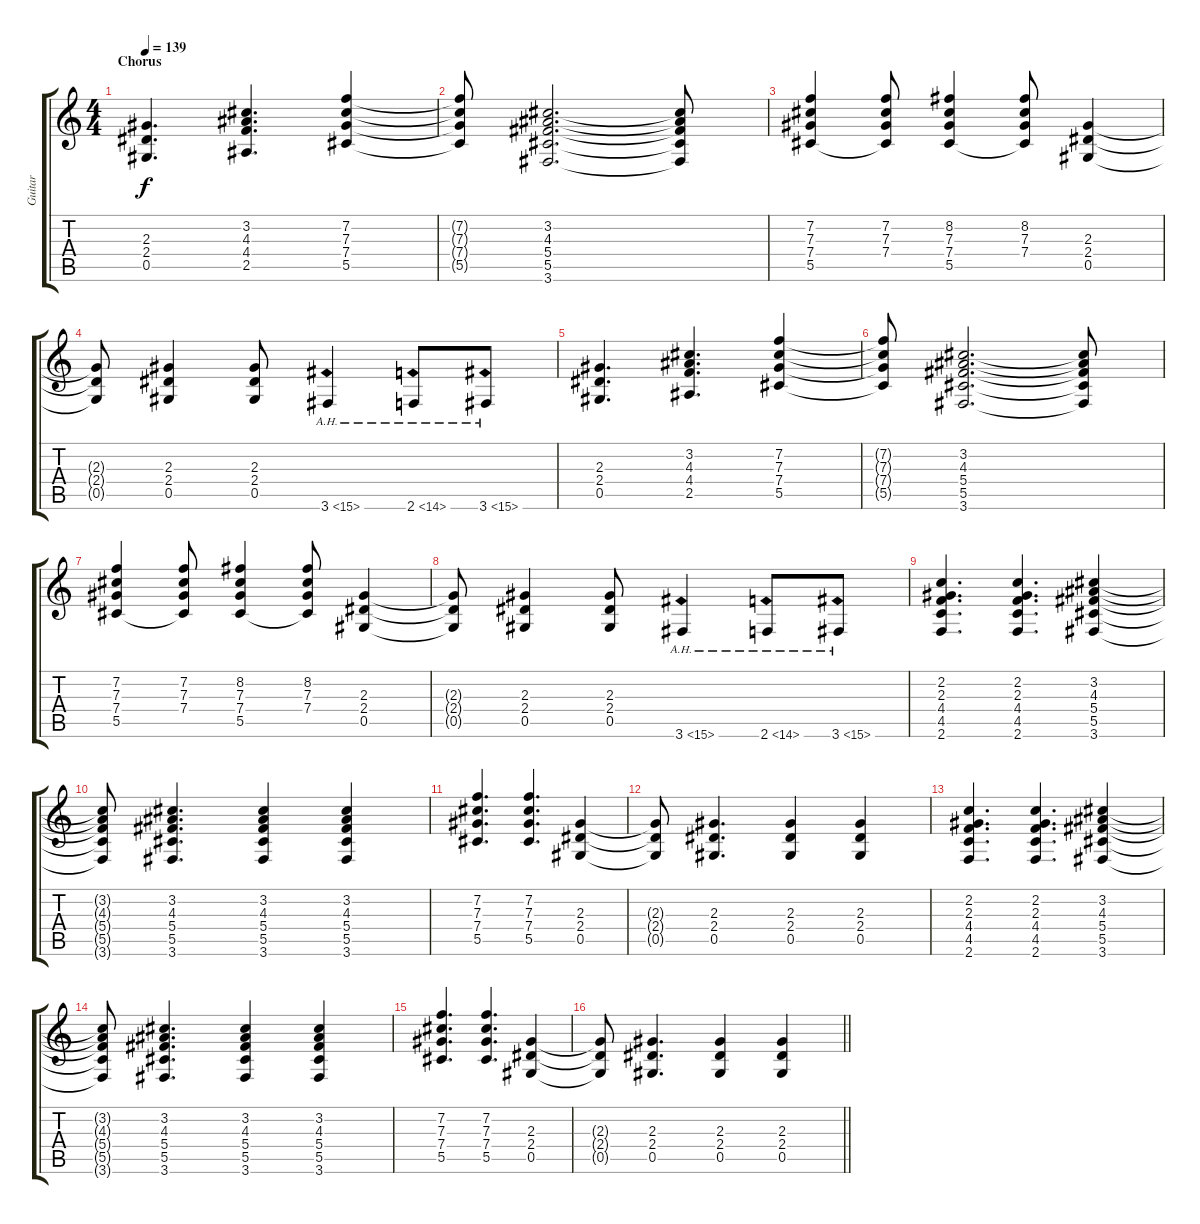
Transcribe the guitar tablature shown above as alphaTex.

\track ("Guitar" "Guitar") {instrument distortionguitar}
\staff {score tabs}
\tuning (Eb4 Bb3 Gb3 Db3 Ab2 Eb2) {hide}
\ts (4 4)
\section ("" "Chorus")
\tempo 139
\clef g2
\ks c
(2.3 2.4 0.5).4{d dy f} (3.2 4.3 4.4 2.5).4{d} (7.2 7.3 7.4 5.5).4 |
(7.2{t} 7.3{t} 7.4{t} 5.5{t}).8 (3.2 4.3 5.4 5.5 3.6).2{d} (3.2{t} 4.3{t} 5.4{t} 5.5{t} 3.6{t}).8 |
(7.2 7.3 7.4 5.5).4 (7.2 7.3 7.4 5.5{t}).8 (8.2 7.3 7.4 5.5).4 (8.2 7.3 7.4 5.5{t}).8 (2.3 2.4 0.5).4 |
(2.3{t} 2.4{t} 0.5{t}).8 (2.3 2.4 0.5).4 (2.3 2.4 0.5).8 3.6{ah 12}.4 2.6{ah 12}.8 3.6{ah 12}.8 |
(2.3 2.4 0.5).4{d} (3.2 4.3 4.4 2.5).4{d} (7.2 7.3 7.4 5.5).4 |
(7.2{t} 7.3{t} 7.4{t} 5.5{t}).8 (3.2 4.3 5.4 5.5 3.6).2{d} (3.2{t} 4.3{t} 5.4{t} 5.5{t} 3.6{t}).8 |
(7.2 7.3 7.4 5.5).4 (7.2 7.3 7.4 5.5{t}).8 (8.2 7.3 7.4 5.5).4 (8.2 7.3 7.4 5.5{t}).8 (2.3 2.4 0.5).4 |
(2.3{t} 2.4{t} 0.5{t}).8 (2.3 2.4 0.5).4 (2.3 2.4 0.5).8 3.6{ah 12}.4 2.6{ah 12}.8 3.6{ah 12}.8 |
(2.2 2.3 4.4 4.5 2.6).4{d} (2.2 2.3 4.4 4.5 2.6).4{d} (3.2 4.3 5.4 5.5 3.6).4 |
(3.2{t} 4.3{t} 5.4{t} 5.5{t} 3.6{t}).8 (3.2 4.3 5.4 5.5 3.6).4{d} (3.2 4.3 5.4 5.5 3.6).4 (3.2 4.3 5.4 5.5 3.6).4 |
(7.2 7.3 7.4 5.5).4{d} (7.2 7.3 7.4 5.5).4{d} (2.3 2.4 0.5).4 |
(2.3{t} 2.4{t} 0.5{t}).8 (2.3 2.4 0.5).4{d} (2.3 2.4 0.5).4 (2.3 2.4 0.5).4 |
(2.2 2.3 4.4 4.5 2.6).4{d} (2.2 2.3 4.4 4.5 2.6).4{d} (3.2 4.3 5.4 5.5 3.6).4 |
(3.2{t} 4.3{t} 5.4{t} 5.5{t} 3.6{t}).8 (3.2 4.3 5.4 5.5 3.6).4{d} (3.2 4.3 5.4 5.5 3.6).4 (3.2 4.3 5.4 5.5 3.6).4 |
(7.2 7.3 7.4 5.5).4{d} (7.2 7.3 7.4 5.5).4{d} (2.3 2.4 0.5).4 |
\barLineRight lightlight
(2.3{t} 2.4{t} 0.5{t}).8 (2.3 2.4 0.5).4{d} (2.3 2.4 0.5).4 (2.3 2.4 0.5).4
